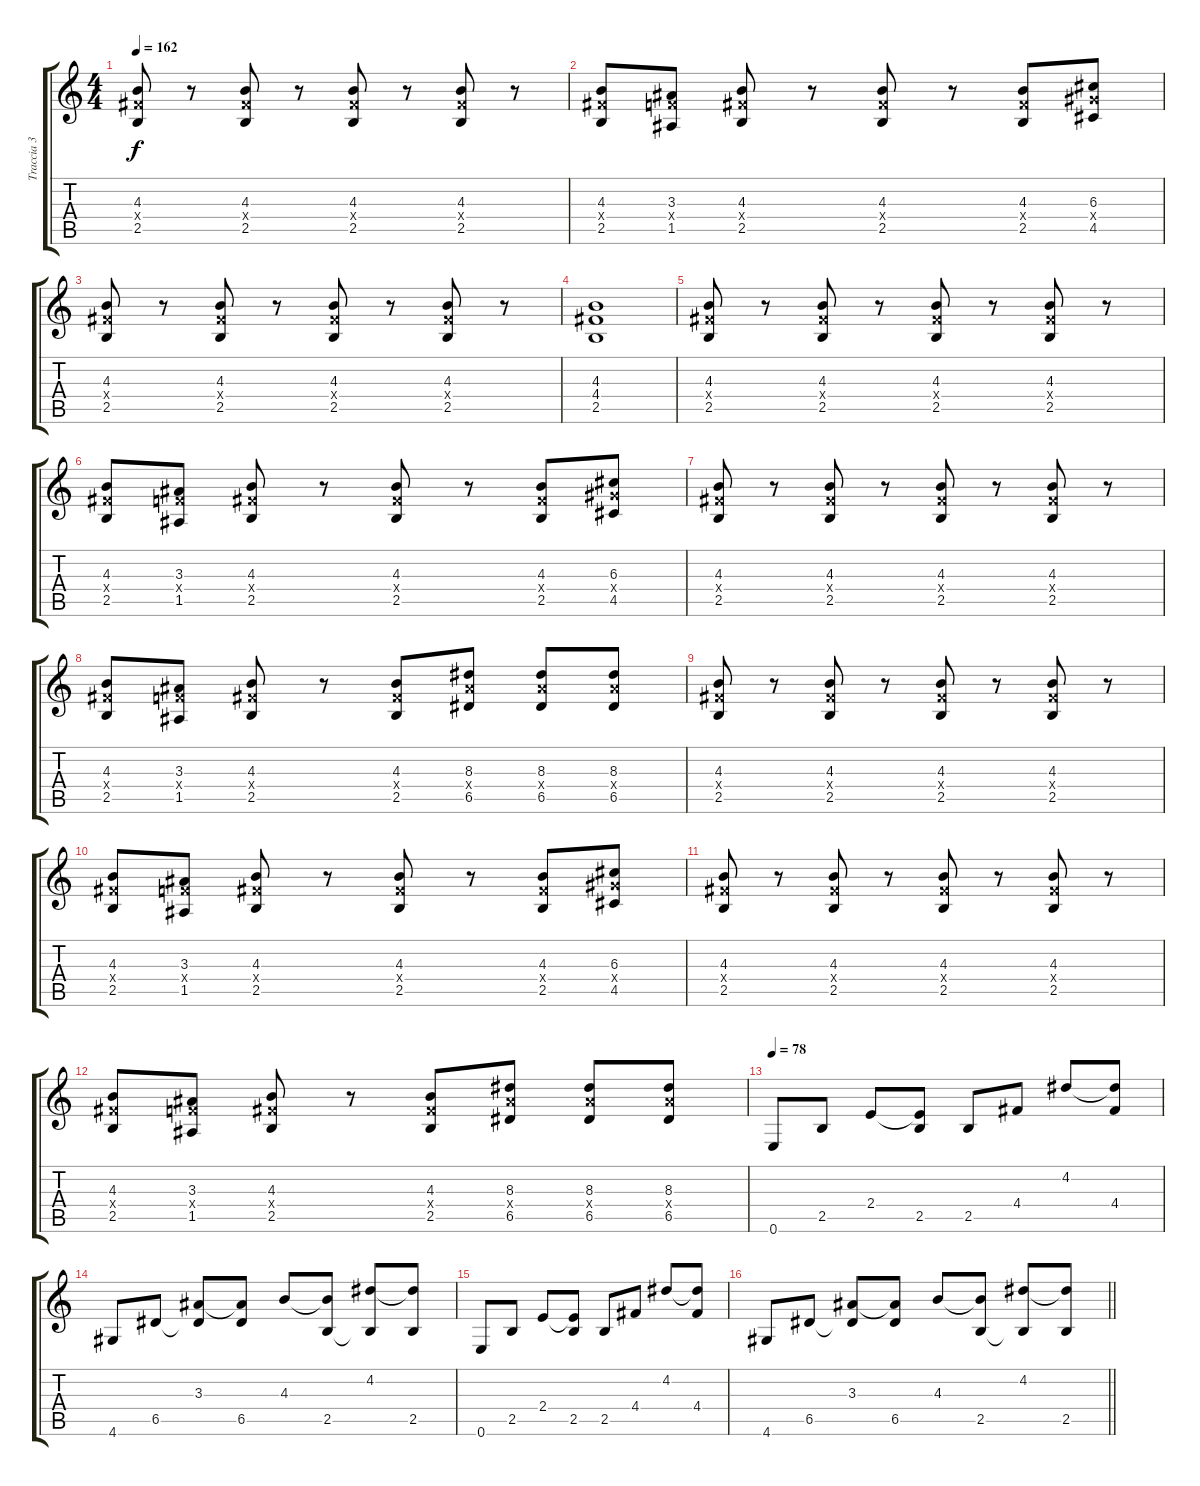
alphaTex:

\track ("Traccia 3" "Traccia 3") {instrument distortionguitar}
\staff {score tabs}
\tuning (E4 B3 G3 D3 A2 E2) {hide}
\ts (4 4)
\tempo 162
\clef g2
\ks c
(4.3 4.4{x} 2.5).8{dy f} r.8 (4.3 4.4{x} 2.5).8 r.8 (4.3 4.4{x} 2.5).8 r.8 (4.3 4.4{x} 2.5).8 r.8 |
(4.3 4.4{x} 2.5).8 (3.3 3.4{x} 1.5).8 (4.3 4.4{x} 2.5).8 r.8 (4.3 4.4{x} 2.5).8 r.8 (4.3 4.4{x} 2.5).8 (6.3 6.4{x} 4.5).8 |
(4.3 4.4{x} 2.5).8 r.8 (4.3 4.4{x} 2.5).8 r.8 (4.3 4.4{x} 2.5).8 r.8 (4.3 4.4{x} 2.5).8 r.8 |
(4.3 4.4 2.5).1 |
(4.3 4.4{x} 2.5).8 r.8 (4.3 4.4{x} 2.5).8 r.8 (4.3 4.4{x} 2.5).8 r.8 (4.3 4.4{x} 2.5).8 r.8 |
(4.3 4.4{x} 2.5).8 (3.3 3.4{x} 1.5).8 (4.3 4.4{x} 2.5).8 r.8 (4.3 4.4{x} 2.5).8 r.8 (4.3 4.4{x} 2.5).8 (6.3 6.4{x} 4.5).8 |
(4.3 4.4{x} 2.5).8 r.8 (4.3 4.4{x} 2.5).8 r.8 (4.3 4.4{x} 2.5).8 r.8 (4.3 4.4{x} 2.5).8 r.8 |
(4.3 4.4{x} 2.5).8 (3.3 3.4{x} 1.5).8 (4.3 4.4{x} 2.5).8 r.8 (4.3 4.4{x} 2.5).8 (8.3 8.4{x} 6.5).8 (8.3 8.4{x} 6.5).8 (8.3 8.4{x} 6.5).8 |
(4.3 4.4{x} 2.5).8 r.8 (4.3 4.4{x} 2.5).8 r.8 (4.3 4.4{x} 2.5).8 r.8 (4.3 4.4{x} 2.5).8 r.8 |
(4.3 4.4{x} 2.5).8 (3.3 3.4{x} 1.5).8 (4.3 4.4{x} 2.5).8 r.8 (4.3 4.4{x} 2.5).8 r.8 (4.3 4.4{x} 2.5).8 (6.3 6.4{x} 4.5).8 |
(4.3 4.4{x} 2.5).8 r.8 (4.3 4.4{x} 2.5).8 r.8 (4.3 4.4{x} 2.5).8 r.8 (4.3 4.4{x} 2.5).8 r.8 |
(4.3 4.4{x} 2.5).8 (3.3 3.4{x} 1.5).8 (4.3 4.4{x} 2.5).8 r.8 (4.3 4.4{x} 2.5).8 (8.3 8.4{x} 6.5).8 (8.3 8.4{x} 6.5).8 (8.3 8.4{x} 6.5).8 |
\tempo 78
0.6.8{instrument acousticguitarnylon} 2.5.8 2.4.8 (2.4{t} 2.5).8 2.5.8 4.4.8 4.2.8 (4.2{t} 4.4).8 |
4.6.8 6.5.8 (3.3 6.5{t}).8 (3.3{t} 6.5).8 4.3.8 (4.3{t} 2.5).8 (4.2 2.5{t}).8 (4.2{t} 2.5).8 |
0.6.8 2.5.8 2.4.8 (2.4{t} 2.5).8 2.5.8 4.4.8 4.2.8 (4.2{t} 4.4).8 |
\barLineRight lightlight
4.6.8{volume 6} 6.5.8 (3.3 6.5{t}).8 (3.3{t} 6.5).8 4.3.8 (4.3{t} 2.5).8 (4.2 2.5{t}).8 (4.2{t} 2.5).8
